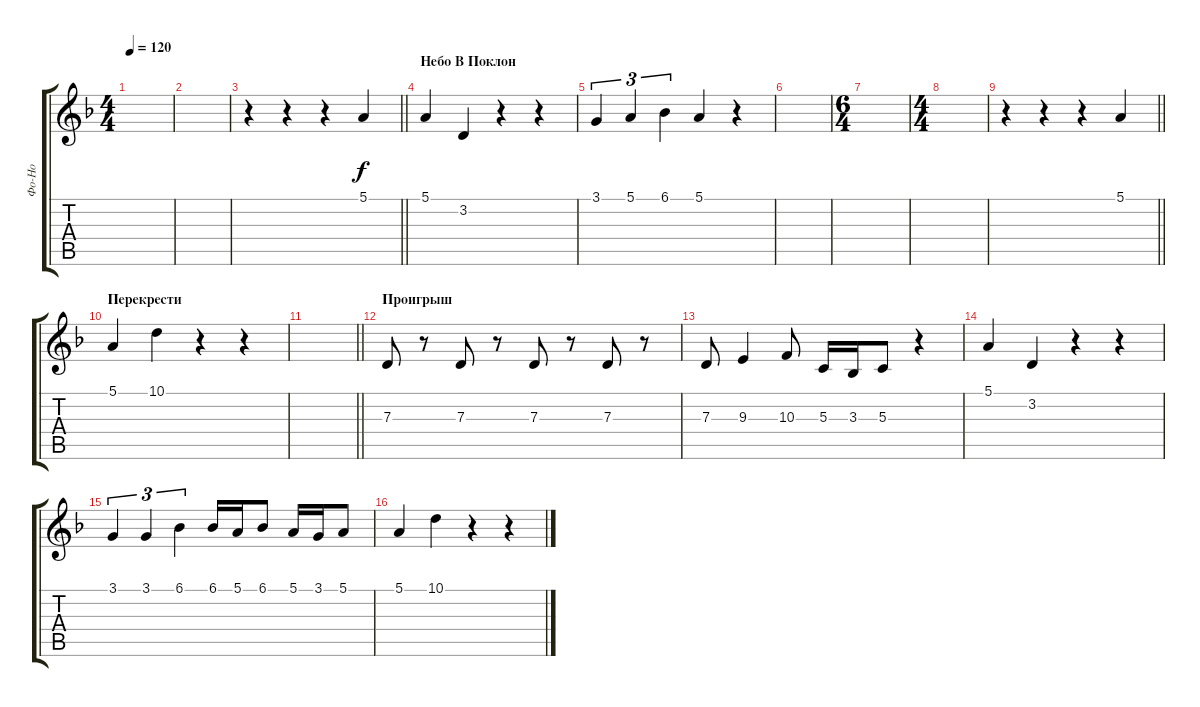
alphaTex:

\track ("Фо-Но" "Фо-Но") {instrument brightacousticpiano}
\staff {score tabs}
\tuning (E4 B3 G3 D3 A2 E2) {hide}
\ts (4 4)
\tempo 120
\clef g2
\ks dminor
|
|
\barLineRight lightlight
r.4 r.4 r.4 5.1.4 |
\section ("" "Небо В Поклон")
5.1.4 3.2.4 r.4 r.4 |
3.1.4{tu (3 2)} 5.1.4{tu (3 2)} 6.1.4{tu (3 2)} 5.1.4 r.4 |
|
\ts (6 4)
|
\ts (4 4)
|
\barLineRight lightlight
r.4 r.4 r.4 5.1.4 |
\section ("" "Перекрести")
5.1.4 10.1.4 r.4 r.4 |
\barLineRight lightlight
|
\section ("" "Проигрыш")
7.3.8 r.8 7.3.8 r.8 7.3.8 r.8 7.3.8 r.8 |
7.3.8 9.3.4 10.3.8 5.3.16 3.3.16 5.3.8 r.4 |
5.1.4 3.2.4 r.4 r.4 |
3.1.4{tu (3 2)} 3.1.4{tu (3 2)} 6.1.4{tu (3 2)} 6.1.16 5.1.16 6.1.8 5.1.16 3.1.16 5.1.8 |
5.1.4 10.1.4 r.4 r.4
